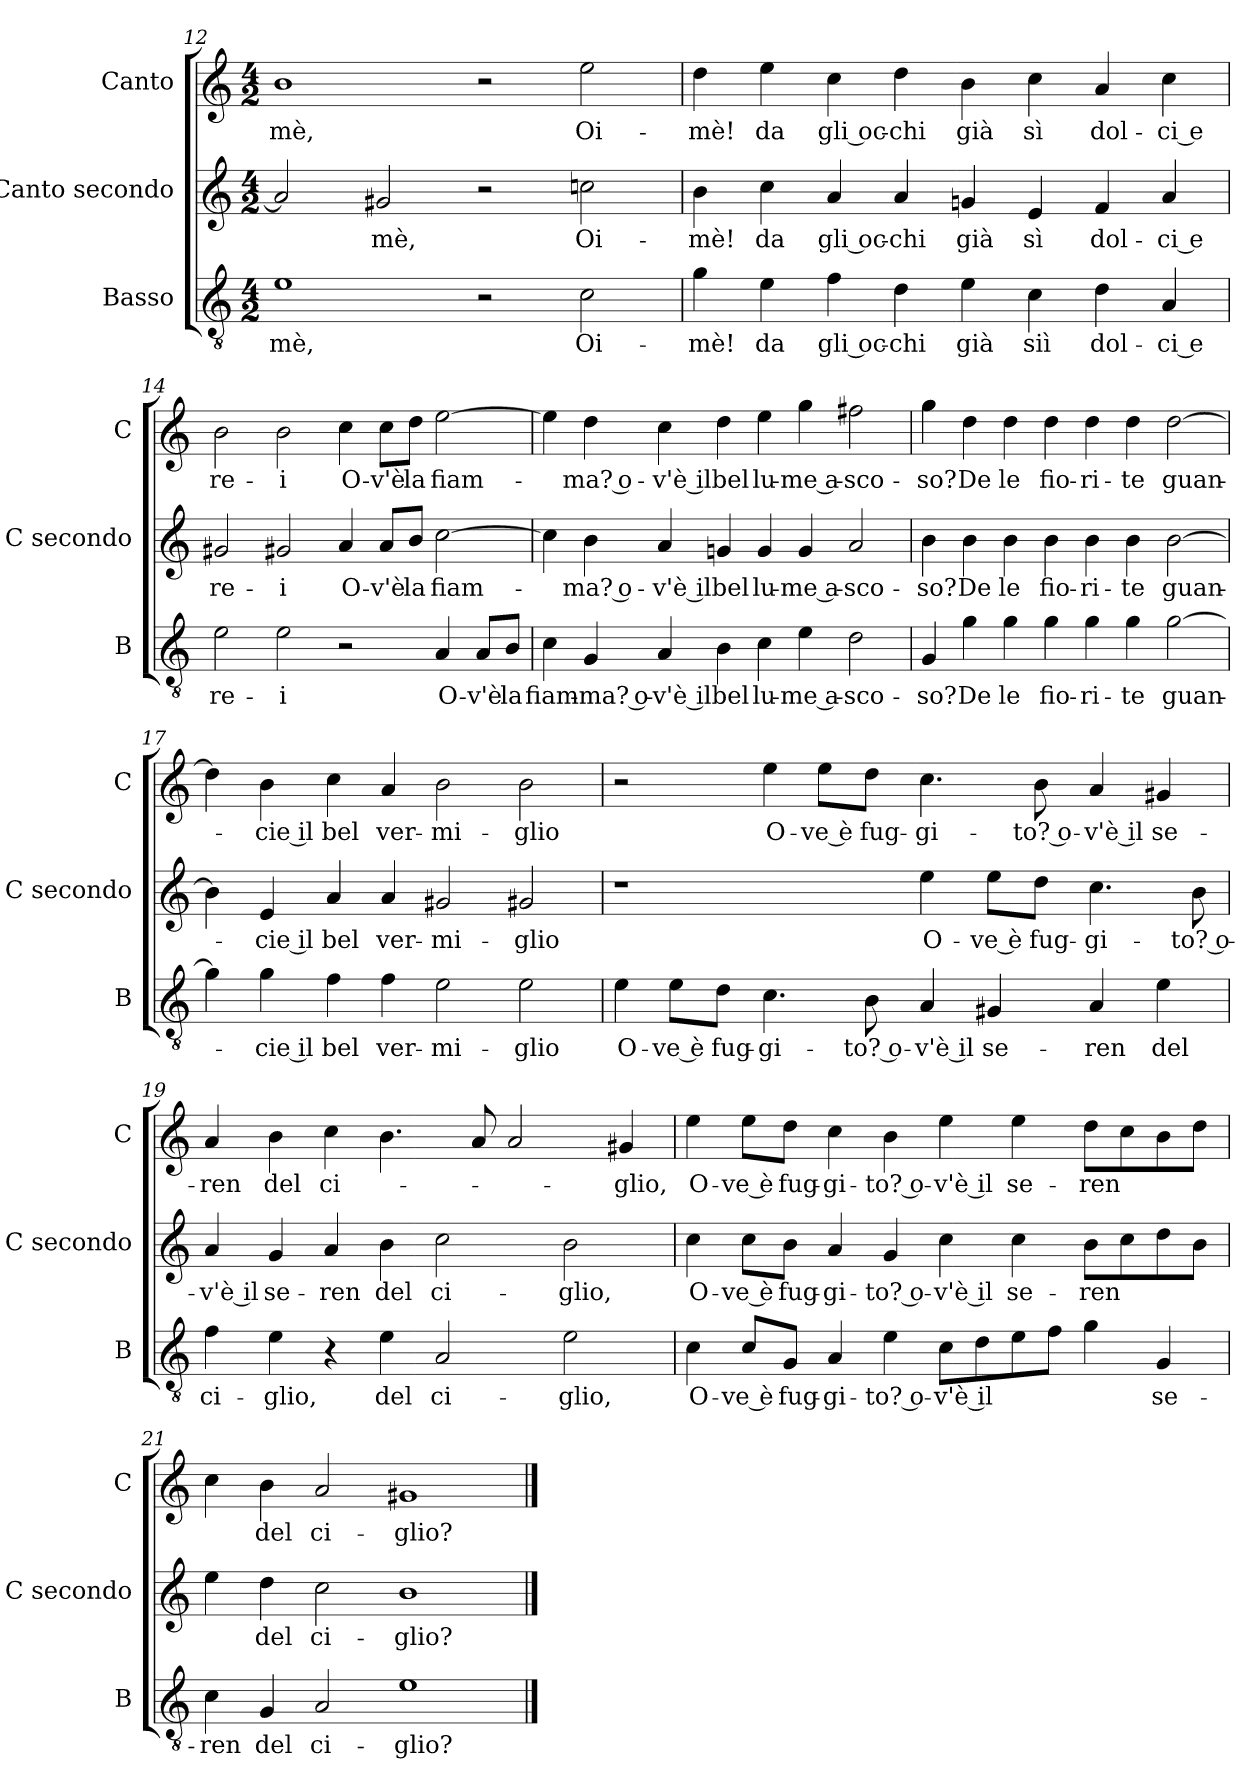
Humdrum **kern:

**kern	**text	**kern	**text	**kern	**text
*part3	*part3	*part2	*part2	*part1	*part1
*staff3	*staff3	*staff2	*staff2	*staff1	*staff1
*I"Basso	*	*I"Canto secondo	*	*I"Canto	*
*I'B	*	*I'C secondo	*	*I'C	*
*clefGv2	*	*clefG2	*	*clefG2	*
*k[]	*	*k[]	*	*k[]	*
*M4/2	*	*M4/2	*	*M4/2	*
=12	=12	=12	=12	=12	=12
1e	-mè,	2a]	.	1b	-mè,
.	.	2g#X	-mè,	.	.
2r	.	2r	.	2r	.
2c	Oi-	2ccn	Oi-	2ee	Oi-
=13	=13	=13	=13	=13	=13
4g	-mè!	4b	-mè!	4dd	-mè!
4e	da	4cc	da	4ee	da
4f	gli oc-	4a	gli oc-	4cc	gli oc-
4d	-chi	4a	-chi	4dd	-chi
4e	già	4gn	già	4b	già
4c	siì	4e	sì	4cc	sì
4d	dol-	4f	dol-	4a	dol-
4A	-ci e	4a	-ci e	4cc	-ci e
=14	=14	=14	=14	=14	=14
2e	re-	2g#X	re-	2b	re-
2e	-i	2g#X	-i	2b	-i
2r	.	4a	O-	4cc	O-
.	.	8aL	-v'è	8ccL	-v'è
.	.	8bJ	la	8ddJ	la
4A	O-	[2cc	fiam-	[2ee	fiam-
8AL	-v'è	.	.	.	.
8BJ	la	.	.	.	.
=15	=15	=15	=15	=15	=15
4c	fiam-	4cc]	.	4ee]	.
4G	-ma? o-	4b	-ma? o-	4dd	-ma? o-
4A	-v'è il	4a	-v'è il	4cc	-v'è il
4B	bel	4gn	bel	4dd	bel
4c	lu-	4g	lu-	4ee	lu-
4e	-me a-	4g	-me a-	4gg	-me a-
2d	-sco-	2a	-sco-	2ff#X	-sco-
=16	=16	=16	=16	=16	=16
4G	-so?	4b	-so?	4gg	-so?
4g	De	4b	De	4dd	De
4g	le	4b	le	4dd	le
4g	fio-	4b	fio-	4dd	fio-
4g	-ri-	4b	-ri-	4dd	-ri-
4g	-te	4b	-te	4dd	-te
[2g	guan-	[2b	guan-	[2dd	guan-
=17	=17	=17	=17	=17	=17
4g]	.	4b]	.	4dd]	.
4g	-cie il	4e	-cie il	4b	-cie il
4f	bel	4a	bel	4cc	bel
4f	ver-	4a	ver-	4a	ver-
2e	-mi-	2g#X	-mi-	2b	-mi-
2e	-glio	2g#X	-glio	2b	-glio
=18	=18	=18	=18	=18	=18
4e	O-	1r	.	2r	.
8eL	-ve è	.	.	.	.
8dJ	fug-	.	.	.	.
4.c	-gi-	.	.	4ee	O-
.	.	.	.	8eeL	-ve è
8B	-to? o-	.	.	8ddJ	fug-
4A	-v'è il	4ee	O-	4.cc	-gi-
4G#X	se-	8eeL	-ve è	.	.
.	.	8ddJ	fug-	8b	-to? o-
4A	-ren	4.cc	-gi-	4a	-v'è il
4e	del	.	.	4g#X	se-
.	.	8b	-to? o-	.	.
=19	=19	=19	=19	=19	=19
4f	ci-	4a	-v'è il	4a	-ren
4e	-glio,	4g	se-	4b	del
4r	.	4a	-ren	4cc	ci-
4e	del	4b	del	4.b	.
2A	ci-	2cc	ci-	.	.
.	.	.	.	8a	.
.	.	.	.	2a	.
2e	-glio,	2b	-glio,	.	.
.	.	.	.	4g#X	-glio,
=20	=20	=20	=20	=20	=20
4c	O-	4cc	O-	4ee	O-
8cL	-ve è	8ccL	-ve è	8eeL	-ve è
8GJ	fug-	8bJ	fug-	8ddJ	fug-
4A	-gi-	4a	-gi-	4cc	-gi-
4e	-to? o-	4g	-to? o-	4b	-to? o-
8cL	-v'è il	4cc	-v'è il	4ee	-v'è il
8d	.	.	.	.	.
8e	.	4cc	se-	4ee	se-
8fJ	.	.	.	.	.
4g	.	8bL	-ren	8ddL	-ren
.	.	8cc	.	8cc	.
4G	se-	8dd	.	8b	.
.	.	8bJ	.	8ddJ	.
=21	=21	=21	=21	=21	=21
4c	-ren	4ee	.	4cc	.
4G	del	4dd	del	4b	del
2A	ci-	2cc	ci-	2a	ci-
1e	-glio?	1b	-glio?	1g#X	-glio?
==	==	==	==	==	==
*-	*-	*-	*-	*-	*-
